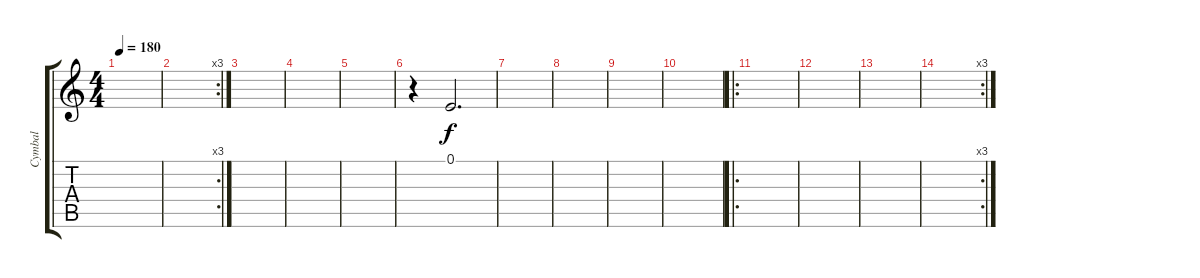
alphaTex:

\track ("Cymbal" "Cymbal") {instrument reversecymbal}
\staff {score tabs}
\tuning (E4 B3 G3 D3 A2 E2) {hide}
\ts (4 4)
\tempo 180
\clef g2
\ks c
|
\rc 3
|
|
|
|
r.4 0.1.2{d} |
|
|
|
|
\ro
|
|
|
\rc 3
